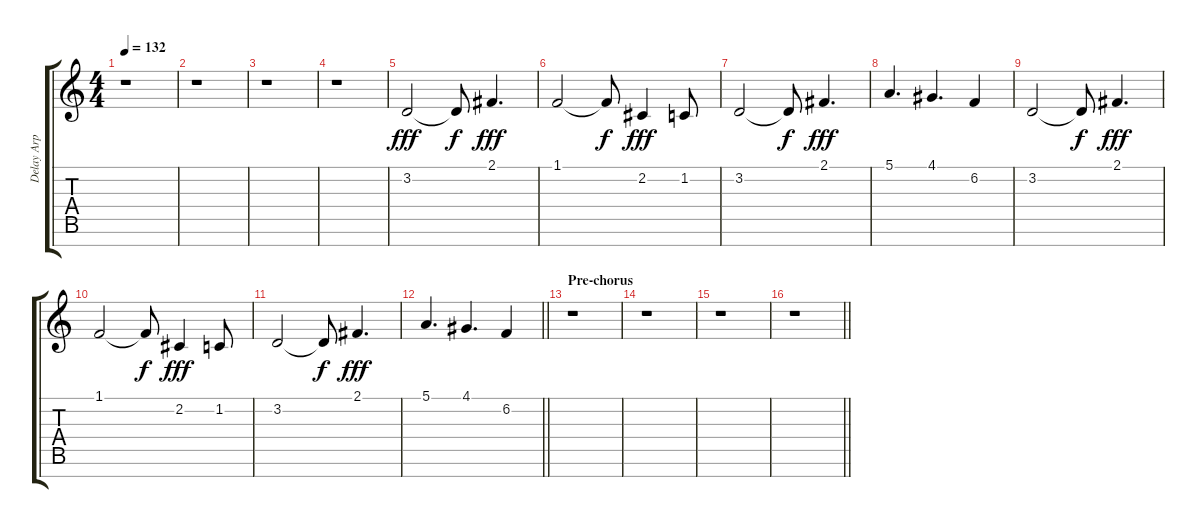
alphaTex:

\track ("Delay Arp" "Delay Arp") {instrument pad8sweep}
\staff {score tabs}
\tuning (E4 B3 G3 D3 A2 E2 B1) {hide}
\ts (4 4)
\tempo 132
\clef g2
\ks c
r.1{dy fff} |
r.1 |
r.1 |
r.1 |
3.2.2 3.2{t}.8{dy f} 2.1.4{d dy fff} |
1.1.2 1.1{t}.8{dy f} 2.2.4{dy fff} 1.2.8 |
3.2.2 3.2{t}.8{dy f} 2.1.4{d dy fff} |
5.1.4{d} 4.1.4{d} 6.2.4 |
3.2.2 3.2{t}.8{dy f} 2.1.4{d dy fff} |
1.1.2 1.1{t}.8{dy f} 2.2.4{dy fff} 1.2.8 |
3.2.2 3.2{t}.8{dy f} 2.1.4{d dy fff} |
\barLineRight lightlight
5.1.4{d} 4.1.4{d} 6.2.4 |
\section ("" "Pre-chorus")
r.1 |
r.1 |
r.1 |
\barLineRight lightlight
r.1
